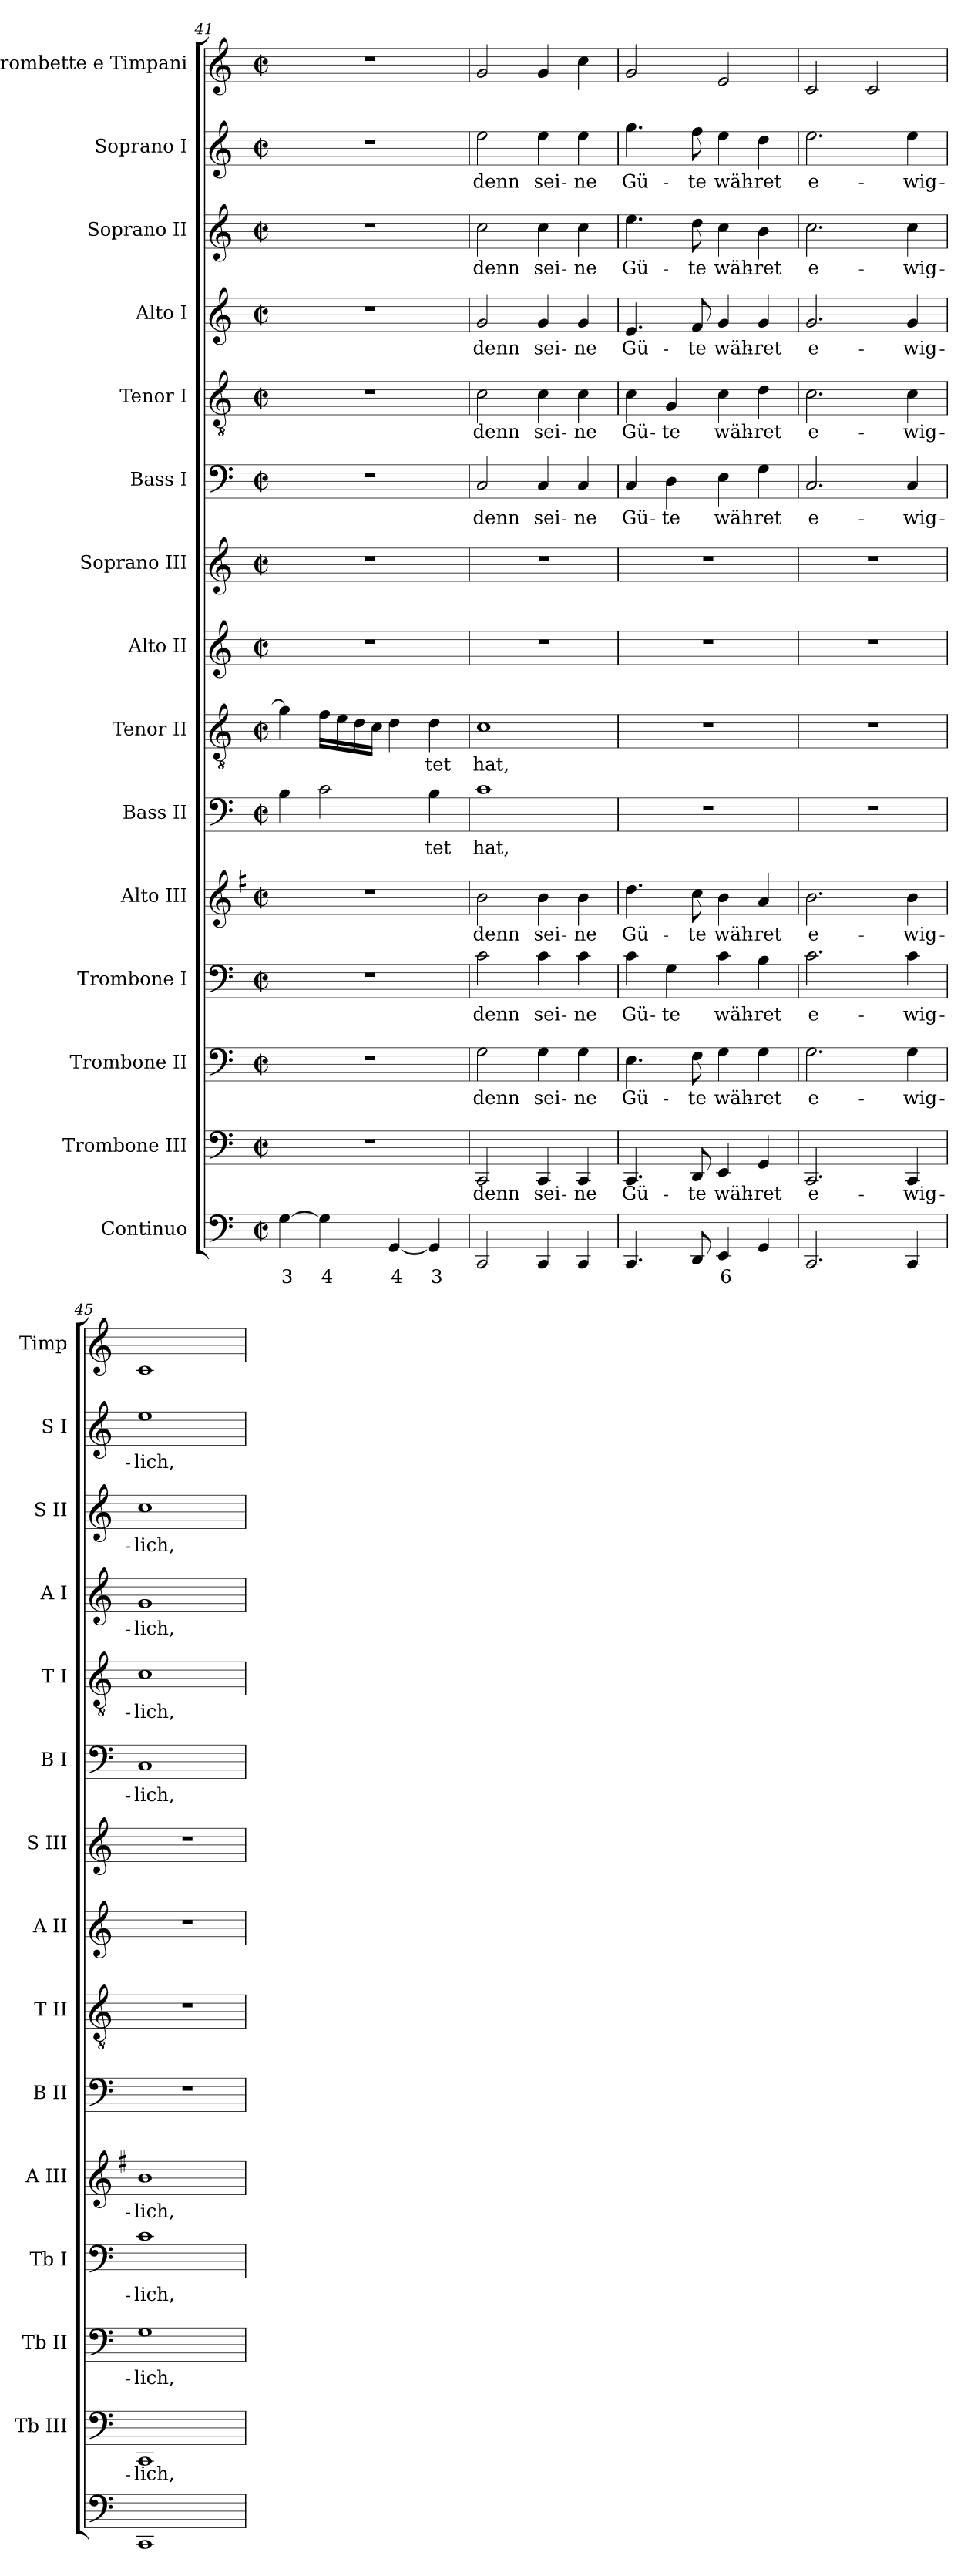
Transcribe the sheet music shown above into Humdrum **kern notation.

**kern	**text	**kern	**text	**kern	**text	**kern	**text	**kern	**text	**kern	**text	**kern	**text	**kern	**kern	**kern	**text	**kern	**text	**kern	**text	**kern	**text	**kern	**text	**kern
*part15	*part15	*part14	*part14	*part13	*part13	*part12	*part12	*part11	*part11	*part10	*part10	*part9	*part9	*part8	*part7	*part6	*part6	*part5	*part5	*part4	*part4	*part3	*part3	*part2	*part2	*part1
*staff15	*staff15	*staff14	*staff14	*staff13	*staff13	*staff12	*staff12	*staff11	*staff11	*staff10	*staff10	*staff9	*staff9	*staff8	*staff7	*staff6	*staff6	*staff5	*staff5	*staff4	*staff4	*staff3	*staff3	*staff2	*staff2	*staff1
*I"Continuo	*	*I"Trombone III	*	*I"Trombone II	*	*I"Trombone I	*	*I"Alto III	*	*I"Bass II	*	*I"Tenor II	*	*I"Alto II	*I"Soprano III	*I"Bass I	*	*I"Tenor I	*	*I"Alto I	*	*I"Soprano II	*	*I"Soprano I	*	*I"Trombette  e Timpani
*	*	*I'Tb III	*	*I'Tb II	*	*I'Tb I	*	*I'A III	*	*I'B II	*	*I'T II	*	*I'A II	*I'S III	*I'B I	*	*I'T I	*	*I'A I	*	*I'S II	*	*I'S I	*	*I'Timp
*clefF4	*	*clefF4	*	*clefF4	*	*clefF4	*	*clefG2	*	*clefF4	*	*clefGv2	*	*clefG2	*clefG2	*clefF4	*	*clefGv2	*	*clefG2	*	*clefG2	*	*clefG2	*	*clefG2
*	*	*	*	*	*	*	*	*ITrd4c7	*	*	*	*	*	*	*	*	*	*	*	*	*	*	*	*	*	*
*k[]	*	*k[]	*	*k[]	*	*k[]	*	*k[]	*	*k[]	*	*k[]	*	*k[]	*k[]	*k[]	*	*k[]	*	*k[]	*	*k[]	*	*k[]	*	*k[]
*C:	*	*C:	*	*C:	*	*C:	*	*C:	*	*C:	*	*C:	*	*C:	*C:	*C:	*	*C:	*	*C:	*	*C:	*	*C:	*	*C:
*M2/2	*	*M2/2	*	*M2/2	*	*M2/2	*	*M2/2	*	*M2/2	*	*M2/2	*	*M2/2	*M2/2	*M2/2	*	*M2/2	*	*M2/2	*	*M2/2	*	*M2/2	*	*M2/2
*met(c|)	*	*met(c|)	*	*met(c|)	*	*met(c|)	*	*met(c|)	*	*met(c|)	*	*met(c|)	*	*met(c|)	*met(c|)	*met(c|)	*	*met(c|)	*	*met(c|)	*	*met(c|)	*	*met(c|)	*	*met(c|)
=41	=41	=41	=41	=41	=41	=41	=41	=41	=41	=41	=41	=41	=41	=41	=41	=41	=41	=41	=41	=41	=41	=41	=41	=41	=41	=41
!	!LO:LY:b	!	!	!	!	!	!	!	!	!	!	!	!	!	!	!	!	!	!	!	!	!	!	!	!	!
[4G	3	1r	.	1r	.	1r	.	1r	.	4B	.	4g]	.	1r	1r	1r	.	1r	.	1r	.	1r	.	1r	.	1r
!	!LO:LY:b	!	!	!	!	!	!	!	!	!	!	!	!	!	!	!	!	!	!	!	!	!	!	!	!	!
4G]	4	.	.	.	.	.	.	.	.	2c	.	16fLL	.	.	.	.	.	.	.	.	.	.	.	.	.	.
.	.	.	.	.	.	.	.	.	.	.	.	16e	.	.	.	.	.	.	.	.	.	.	.	.	.	.
.	.	.	.	.	.	.	.	.	.	.	.	16d	.	.	.	.	.	.	.	.	.	.	.	.	.	.
.	.	.	.	.	.	.	.	.	.	.	.	16cJJ	.	.	.	.	.	.	.	.	.	.	.	.	.	.
!	!LO:LY:b	!	!	!	!	!	!	!	!	!	!	!	!	!	!	!	!	!	!	!	!	!	!	!	!	!
[4GG	4	.	.	.	.	.	.	.	.	.	.	4d	.	.	.	.	.	.	.	.	.	.	.	.	.	.
!	!LO:LY:b	!	!	!	!	!	!	!	!	!	!LO:LY:b	!	!LO:LY:b	!	!	!	!	!	!	!	!	!	!	!	!	!
4GG]	3	.	.	.	.	.	.	.	.	4B	tet	4d	tet	.	.	.	.	.	.	.	.	.	.	.	.	.
=42	=42	=42	=42	=42	=42	=42	=42	=42	=42	=42	=42	=42	=42	=42	=42	=42	=42	=42	=42	=42	=42	=42	=42	=42	=42	=42
!	!	!	!LO:LY:b	!	!LO:LY:b	!	!LO:LY:b	!	!LO:LY:b	!	!LO:LY:b	!	!LO:LY:b	!	!	!	!LO:LY:b	!	!LO:LY:b	!	!LO:LY:b	!	!LO:LY:b	!	!LO:LY:b	!
2CC	.	2CC	denn	2G	denn	2c	denn	2e	denn	1c	hat,	1c	hat,	1r	1r	2C	denn	2c	denn	2g	denn	2cc	denn	2ee	denn	2g
!	!	!	!LO:LY:b	!	!LO:LY:b	!	!LO:LY:b	!	!LO:LY:b	!	!	!	!	!	!	!	!LO:LY:b	!	!LO:LY:b	!	!LO:LY:b	!	!LO:LY:b	!	!LO:LY:b	!
4CC	.	4CC	sei-	4G	sei-	4c	sei-	4e	sei-	.	.	.	.	.	.	4C	sei-	4c	sei-	4g	sei-	4cc	sei-	4ee	sei-	4g
!	!	!	!LO:LY:b	!	!LO:LY:b	!	!LO:LY:b	!	!LO:LY:b	!	!	!	!	!	!	!	!LO:LY:b	!	!LO:LY:b	!	!LO:LY:b	!	!LO:LY:b	!	!LO:LY:b	!
4CC	.	4CC	-ne	4G	-ne	4c	-ne	4e	-ne	.	.	.	.	.	.	4C	-ne	4c	-ne	4g	-ne	4cc	-ne	4ee	-ne	4cc
=43	=43	=43	=43	=43	=43	=43	=43	=43	=43	=43	=43	=43	=43	=43	=43	=43	=43	=43	=43	=43	=43	=43	=43	=43	=43	=43
!	!	!	!LO:LY:b	!	!LO:LY:b	!	!LO:LY:b	!	!LO:LY:b	!	!	!	!	!	!	!	!LO:LY:b	!	!LO:LY:b	!	!LO:LY:b	!	!LO:LY:b	!	!LO:LY:b	!
4.CC	.	4.CC	Gü-	4.E	Gü-	4c	Gü-	4.g	Gü-	1r	.	1r	.	1r	1r	4C	Gü-	4c	Gü-	4.e	Gü-	4.ee	Gü-	4.gg	Gü-	2g
!	!	!	!	!	!	!	!LO:LY:b	!	!	!	!	!	!	!	!	!	!LO:LY:b	!	!LO:LY:b	!	!	!	!	!	!	!
.	.	.	.	.	.	4G	-te	.	.	.	.	.	.	.	.	4D	-te	4G	-te	.	.	.	.	.	.	.
!	!	!	!LO:LY:b	!	!LO:LY:b	!	!	!	!LO:LY:b	!	!	!	!	!	!	!	!	!	!	!	!LO:LY:b	!	!LO:LY:b	!	!LO:LY:b	!
8DD	.	8DD	-te	8F	-te	.	.	8f	-te	.	.	.	.	.	.	.	.	.	.	8f	-te	8dd	-te	8ff	-te	.
!	!LO:LY:b	!	!LO:LY:b	!	!LO:LY:b	!	!LO:LY:b	!	!LO:LY:b	!	!	!	!	!	!	!	!LO:LY:b	!	!LO:LY:b	!	!LO:LY:b	!	!LO:LY:b	!	!LO:LY:b	!
4EE	6	4EE	wäh-	4G	wäh-	4c	wäh-	4e	wäh-	.	.	.	.	.	.	4E	wäh-	4c	wäh-	4g	wäh-	4cc	wäh-	4ee	wäh-	2e
!	!	!	!LO:LY:b	!	!LO:LY:b	!	!LO:LY:b	!	!LO:LY:b	!	!	!	!	!	!	!	!LO:LY:b	!	!LO:LY:b	!	!LO:LY:b	!	!LO:LY:b	!	!LO:LY:b	!
4GG	.	4GG	-ret	4G	-ret	4B	-ret	4d	-ret	.	.	.	.	.	.	4G	-ret	4d	-ret	4g	-ret	4b	-ret	4dd	-ret	.
=44	=44	=44	=44	=44	=44	=44	=44	=44	=44	=44	=44	=44	=44	=44	=44	=44	=44	=44	=44	=44	=44	=44	=44	=44	=44	=44
!	!	!	!LO:LY:b	!	!LO:LY:b	!	!LO:LY:b	!	!LO:LY:b	!	!	!	!	!	!	!	!LO:LY:b	!	!LO:LY:b	!	!LO:LY:b	!	!LO:LY:b	!	!LO:LY:b	!
2.CC	.	2.CC	e-	2.G	e-	2.c	e-	2.e	e-	1r	.	1r	.	1r	1r	2.C	e-	2.c	e-	2.g	e-	2.cc	e-	2.ee	e-	2c
.	.	.	.	.	.	.	.	.	.	.	.	.	.	.	.	.	.	.	.	.	.	.	.	.	.	2c
!	!	!	!LO:LY:b	!	!LO:LY:b	!	!LO:LY:b	!	!LO:LY:b	!	!	!	!	!	!	!	!LO:LY:b	!	!LO:LY:b	!	!LO:LY:b	!	!LO:LY:b	!	!LO:LY:b	!
4CC	.	4CC	-wig-	4G	-wig-	4c	-wig-	4e	-wig-	.	.	.	.	.	.	4C	-wig-	4c	-wig-	4g	-wig-	4cc	-wig-	4ee	-wig-	.
=45	=45	=45	=45	=45	=45	=45	=45	=45	=45	=45	=45	=45	=45	=45	=45	=45	=45	=45	=45	=45	=45	=45	=45	=45	=45	=45
!	!	!	!LO:LY:b	!	!LO:LY:b	!	!LO:LY:b	!	!LO:LY:b	!	!	!	!	!	!	!	!LO:LY:b	!	!LO:LY:b	!	!LO:LY:b	!	!LO:LY:b	!	!LO:LY:b	!
1CC	.	1CC	-lich,	1G	-lich,	1c	-lich,	1e	-lich,	1r	.	1r	.	1r	1r	1C	-lich,	1c	-lich,	1g	-lich,	1cc	-lich,	1ee	-lich,	1c
=	=	=	=	=	=	=	=	=	=	=	=	=	=	=	=	=	=	=	=	=	=	=	=	=	=	=
*-	*-	*-	*-	*-	*-	*-	*-	*-	*-	*-	*-	*-	*-	*-	*-	*-	*-	*-	*-	*-	*-	*-	*-	*-	*-	*-
